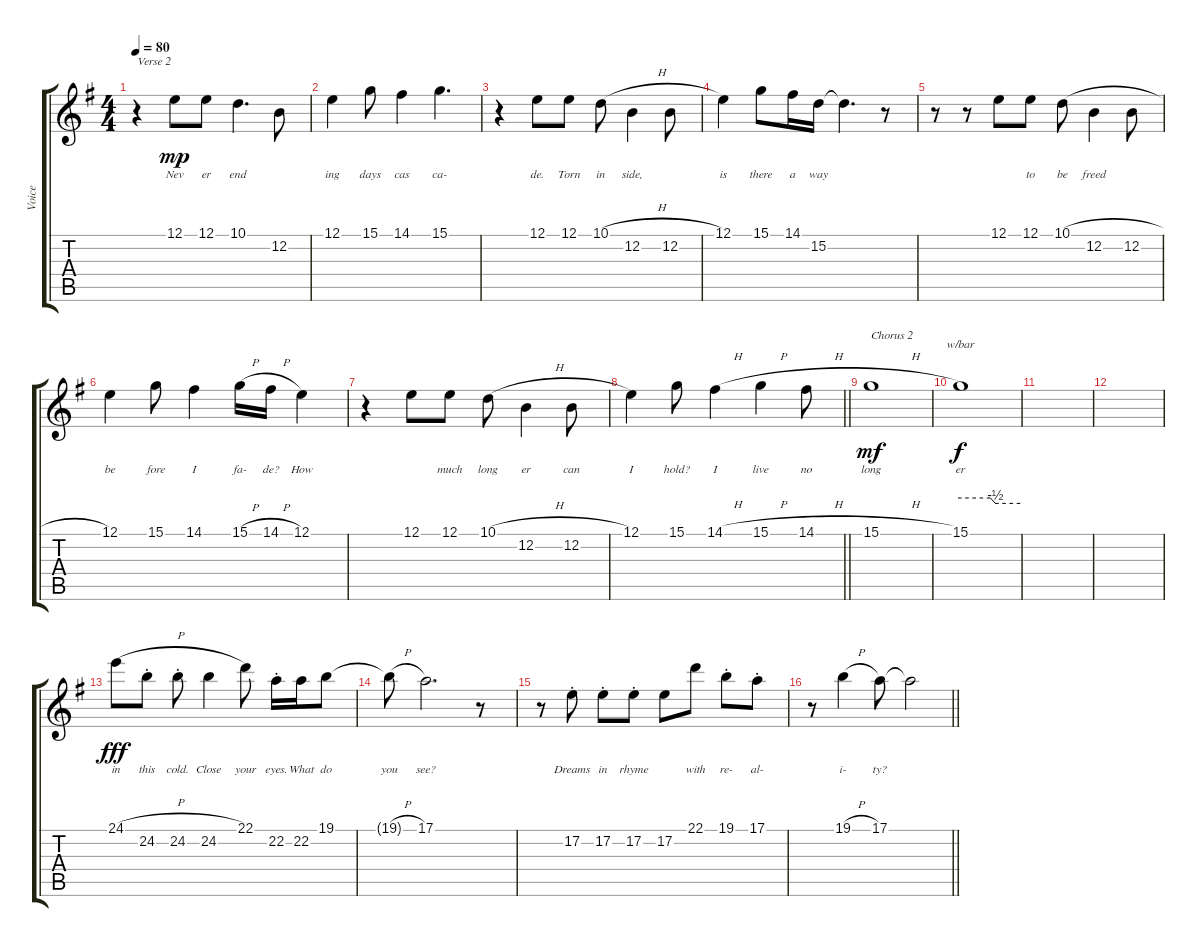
\track ("Voice" "Voice") {instrument violin}
\staff {score tabs}
\tuning (E4 B3 G3 D3 A2 E2) {hide}
\ts (4 4)
\tempo 80
\clef g2
\ks g
r.4{txt "Verse 2" dy fff} 12.1.8{lyrics (0 "Nev") lyrics (1 "") lyrics (2 "") lyrics (3 "") lyrics (4 "") dy mp} 12.1.8{lyrics (0 "er") lyrics (1 "") lyrics (2 "") lyrics (3 "") lyrics (4 "")} 10.1.4{d lyrics (0 "end") lyrics (1 "") lyrics (2 "") lyrics (3 "") lyrics (4 "")} 12.2.8{lyrics (0 "") lyrics (1 "") lyrics (2 "") lyrics (3 "") lyrics (4 "")} |
12.1.4{lyrics (0 "ing") lyrics (1 "") lyrics (2 "") lyrics (3 "") lyrics (4 "")} 15.1.8{lyrics (0 "days") lyrics (1 "") lyrics (2 "") lyrics (3 "") lyrics (4 "")} 14.1.4{lyrics (0 "cas") lyrics (1 "") lyrics (2 "") lyrics (3 "") lyrics (4 "")} 15.1.4{d lyrics (0 "ca-") lyrics (1 "") lyrics (2 "") lyrics (3 "") lyrics (4 "")} |
r.4 12.1.8{lyrics (0 "de.") lyrics (1 "") lyrics (2 "") lyrics (3 "") lyrics (4 "")} 12.1.8{lyrics (0 "Torn") lyrics (1 "") lyrics (2 "") lyrics (3 "") lyrics (4 "")} 10.1{h}.8{lyrics (0 "in") lyrics (1 "") lyrics (2 "") lyrics (3 "") lyrics (4 "")} 12.2.4{lyrics (0 "side,") lyrics (1 "") lyrics (2 "") lyrics (3 "") lyrics (4 "")} 12.2.8{lyrics (0 "") lyrics (1 "") lyrics (2 "") lyrics (3 "") lyrics (4 "")} |
12.1.4{lyrics (0 "is") lyrics (1 "") lyrics (2 "") lyrics (3 "") lyrics (4 "")} 15.1.8{lyrics (0 "there") lyrics (1 "") lyrics (2 "") lyrics (3 "") lyrics (4 "")} 14.1.16{lyrics (0 "a") lyrics (1 "") lyrics (2 "") lyrics (3 "") lyrics (4 "")} 15.2.16{lyrics (0 "way") lyrics (1 "") lyrics (2 "") lyrics (3 "") lyrics (4 "")} 15.2{t}.4{d lyrics (0 "") lyrics (1 "") lyrics (2 "") lyrics (3 "") lyrics (4 "")} r.8 |
r.8 r.8 12.1.8{lyrics (0 "") lyrics (1 "") lyrics (2 "") lyrics (3 "") lyrics (4 "")} 12.1.8{lyrics (0 "to") lyrics (1 "") lyrics (2 "") lyrics (3 "") lyrics (4 "")} 10.1{h}.8{lyrics (0 "be") lyrics (1 "") lyrics (2 "") lyrics (3 "") lyrics (4 "")} 12.2.4{lyrics (0 "freed") lyrics (1 "") lyrics (2 "") lyrics (3 "") lyrics (4 "")} 12.2.8{lyrics (0 "") lyrics (1 "") lyrics (2 "") lyrics (3 "") lyrics (4 "")} |
12.1.4{lyrics (0 "be") lyrics (1 "") lyrics (2 "") lyrics (3 "") lyrics (4 "")} 15.1.8{lyrics (0 "fore") lyrics (1 "") lyrics (2 "") lyrics (3 "") lyrics (4 "")} 14.1.4{lyrics (0 "I") lyrics (1 "") lyrics (2 "") lyrics (3 "") lyrics (4 "")} 15.1{h}.16{lyrics (0 "fa-") lyrics (1 "") lyrics (2 "") lyrics (3 "") lyrics (4 "")} 14.1{h}.16{lyrics (0 "de?") lyrics (1 "") lyrics (2 "") lyrics (3 "") lyrics (4 "")} 12.1.4{lyrics (0 "How") lyrics (1 "") lyrics (2 "") lyrics (3 "") lyrics (4 "")} |
r.4 12.1.8{lyrics (0 "") lyrics (1 "") lyrics (2 "") lyrics (3 "") lyrics (4 "")} 12.1.8{lyrics (0 "much") lyrics (1 "") lyrics (2 "") lyrics (3 "") lyrics (4 "")} 10.1{h}.8{lyrics (0 "long") lyrics (1 "") lyrics (2 "") lyrics (3 "") lyrics (4 "")} 12.2.4{lyrics (0 "er") lyrics (1 "") lyrics (2 "") lyrics (3 "") lyrics (4 "")} 12.2.8{lyrics (0 "can") lyrics (1 "") lyrics (2 "") lyrics (3 "") lyrics (4 "")} |
\barLineRight lightlight
12.1.4{lyrics (0 "I") lyrics (1 "") lyrics (2 "") lyrics (3 "") lyrics (4 "")} 15.1.8{lyrics (0 "hold?") lyrics (1 "") lyrics (2 "") lyrics (3 "") lyrics (4 "")} 14.1{h}.4{lyrics (0 "I") lyrics (1 "") lyrics (2 "") lyrics (3 "") lyrics (4 "")} 15.1{h}.4{lyrics (0 "live") lyrics (1 "") lyrics (2 "") lyrics (3 "") lyrics (4 "")} 14.1{h}.8{lyrics (0 "no") lyrics (1 "") lyrics (2 "") lyrics (3 "") lyrics (4 "")} |
15.1{h}.1{txt "Chorus 2" lyrics (0 "long") lyrics (1 "") lyrics (2 "") lyrics (3 "") lyrics (4 "") dy mf} |
15.1.1{tbe (custom default 0 0 30 0 35 -2 60 -2) lyrics (0 "er") lyrics (1 "") lyrics (2 "") lyrics (3 "") lyrics (4 "") dy f} |
|
|
24.1{h}.8{lyrics (0 "in") lyrics (1 "") lyrics (2 "") lyrics (3 "") lyrics (4 "") dy fff} 24.2{st}.8{lyrics (0 "this") lyrics (1 "") lyrics (2 "") lyrics (3 "") lyrics (4 "")} 24.2{st}.8{lyrics (0 "cold.") lyrics (1 "") lyrics (2 "") lyrics (3 "") lyrics (4 "")} 24.2.4{lyrics (0 "Close") lyrics (1 "") lyrics (2 "") lyrics (3 "") lyrics (4 "")} 22.1.8{lyrics (0 "your") lyrics (1 "") lyrics (2 "") lyrics (3 "") lyrics (4 "")} 22.2{st}.16{lyrics (0 "eyes.") lyrics (1 "") lyrics (2 "") lyrics (3 "") lyrics (4 "")} 22.2.16{lyrics (0 "What") lyrics (1 "") lyrics (2 "") lyrics (3 "") lyrics (4 "")} 19.1.8{lyrics (0 "do") lyrics (1 "") lyrics (2 "") lyrics (3 "") lyrics (4 "")} |
19.1{h t}.8{lyrics (0 "you") lyrics (1 "") lyrics (2 "") lyrics (3 "") lyrics (4 "")} 17.1.2{d lyrics (0 "see?") lyrics (1 "") lyrics (2 "") lyrics (3 "") lyrics (4 "")} r.8 |
r.8 17.2{st}.8{lyrics (0 "Dreams") lyrics (1 "") lyrics (2 "") lyrics (3 "") lyrics (4 "")} 17.2{st}.8{lyrics (0 "in") lyrics (1 "") lyrics (2 "") lyrics (3 "") lyrics (4 "")} 17.2{st}.8{lyrics (0 "rhyme") lyrics (1 "") lyrics (2 "") lyrics (3 "") lyrics (4 "")} 17.2.8{lyrics (0 "") lyrics (1 "") lyrics (2 "") lyrics (3 "") lyrics (4 "")} 22.1.8{lyrics (0 "with") lyrics (1 "") lyrics (2 "") lyrics (3 "") lyrics (4 "")} 19.1{st}.8{lyrics (0 "re-") lyrics (1 "") lyrics (2 "") lyrics (3 "") lyrics (4 "")} 17.1{st}.8{lyrics (0 "al-") lyrics (1 "") lyrics (2 "") lyrics (3 "") lyrics (4 "")} |
\barLineRight lightlight
r.8 19.1{h}.4{lyrics (0 "i-") lyrics (1 "") lyrics (2 "") lyrics (3 "") lyrics (4 "")} 17.1.8{lyrics (0 "ty?") lyrics (1 "") lyrics (2 "") lyrics (3 "") lyrics (4 "")} 17.1{t}.2{lyrics (0 "") lyrics (1 "") lyrics (2 "") lyrics (3 "") lyrics (4 "")}
